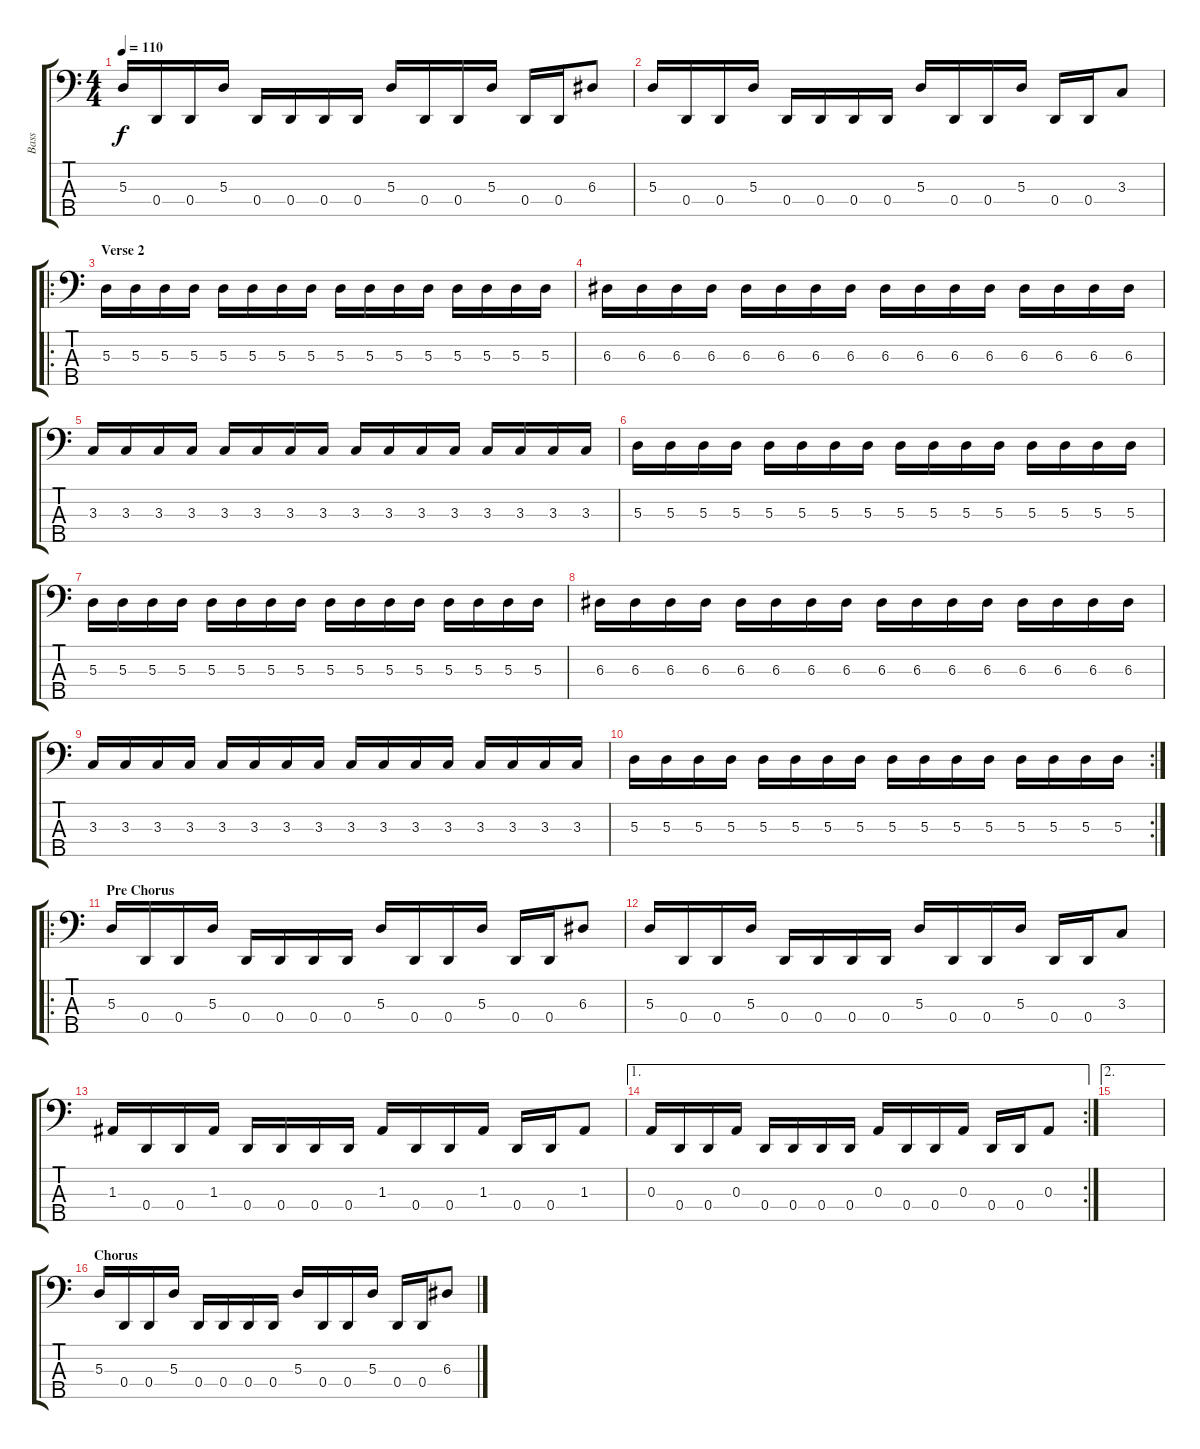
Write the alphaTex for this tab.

\track ("Bass" "Bass") {instrument synthbass1}
\staff {score tabs}
\tuning (G2 D2 A1 D1 B0) {hide}
\ts (4 4)
\tempo 110
\clef f4
\ks c
5.3.16{dy f} 0.4.16 0.4.16 5.3.16 0.4.16 0.4.16 0.4.16 0.4.16 5.3.16 0.4.16 0.4.16 5.3.16 0.4.16 0.4.16 6.3.8 |
5.3.16 0.4.16 0.4.16 5.3.16 0.4.16 0.4.16 0.4.16 0.4.16 5.3.16 0.4.16 0.4.16 5.3.16 0.4.16 0.4.16 3.3.8 |
\ro
\section ("" "Verse 2")
5.3.16 5.3.16 5.3.16 5.3.16 5.3.16 5.3.16 5.3.16 5.3.16 5.3.16 5.3.16 5.3.16 5.3.16 5.3.16 5.3.16 5.3.16 5.3.16 |
6.3.16 6.3.16 6.3.16 6.3.16 6.3.16 6.3.16 6.3.16 6.3.16 6.3.16 6.3.16 6.3.16 6.3.16 6.3.16 6.3.16 6.3.16 6.3.16 |
3.3.16 3.3.16 3.3.16 3.3.16 3.3.16 3.3.16 3.3.16 3.3.16 3.3.16 3.3.16 3.3.16 3.3.16 3.3.16 3.3.16 3.3.16 3.3.16 |
5.3.16 5.3.16 5.3.16 5.3.16 5.3.16 5.3.16 5.3.16 5.3.16 5.3.16 5.3.16 5.3.16 5.3.16 5.3.16 5.3.16 5.3.16 5.3.16 |
5.3.16 5.3.16 5.3.16 5.3.16 5.3.16 5.3.16 5.3.16 5.3.16 5.3.16 5.3.16 5.3.16 5.3.16 5.3.16 5.3.16 5.3.16 5.3.16 |
6.3.16 6.3.16 6.3.16 6.3.16 6.3.16 6.3.16 6.3.16 6.3.16 6.3.16 6.3.16 6.3.16 6.3.16 6.3.16 6.3.16 6.3.16 6.3.16 |
3.3.16 3.3.16 3.3.16 3.3.16 3.3.16 3.3.16 3.3.16 3.3.16 3.3.16 3.3.16 3.3.16 3.3.16 3.3.16 3.3.16 3.3.16 3.3.16 |
\rc 2
5.3.16 5.3.16 5.3.16 5.3.16 5.3.16 5.3.16 5.3.16 5.3.16 5.3.16 5.3.16 5.3.16 5.3.16 5.3.16 5.3.16 5.3.16 5.3.16 |
\ro
\section ("" "Pre Chorus")
5.3.16 0.4.16 0.4.16 5.3.16 0.4.16 0.4.16 0.4.16 0.4.16 5.3.16 0.4.16 0.4.16 5.3.16 0.4.16 0.4.16 6.3.8 |
5.3.16 0.4.16 0.4.16 5.3.16 0.4.16 0.4.16 0.4.16 0.4.16 5.3.16 0.4.16 0.4.16 5.3.16 0.4.16 0.4.16 3.3.8 |
1.3.16 0.4.16 0.4.16 1.3.16 0.4.16 0.4.16 0.4.16 0.4.16 1.3.16 0.4.16 0.4.16 1.3.16 0.4.16 0.4.16 1.3.8 |
\ae 1
\rc 2
0.3.16 0.4.16 0.4.16 0.3.16 0.4.16 0.4.16 0.4.16 0.4.16 0.3.16 0.4.16 0.4.16 0.3.16 0.4.16 0.4.16 0.3.8 |
\ae 2
|
\section ("" "Chorus")
5.3.16 0.4.16 0.4.16 5.3.16 0.4.16 0.4.16 0.4.16 0.4.16 5.3.16 0.4.16 0.4.16 5.3.16 0.4.16 0.4.16 6.3.8
